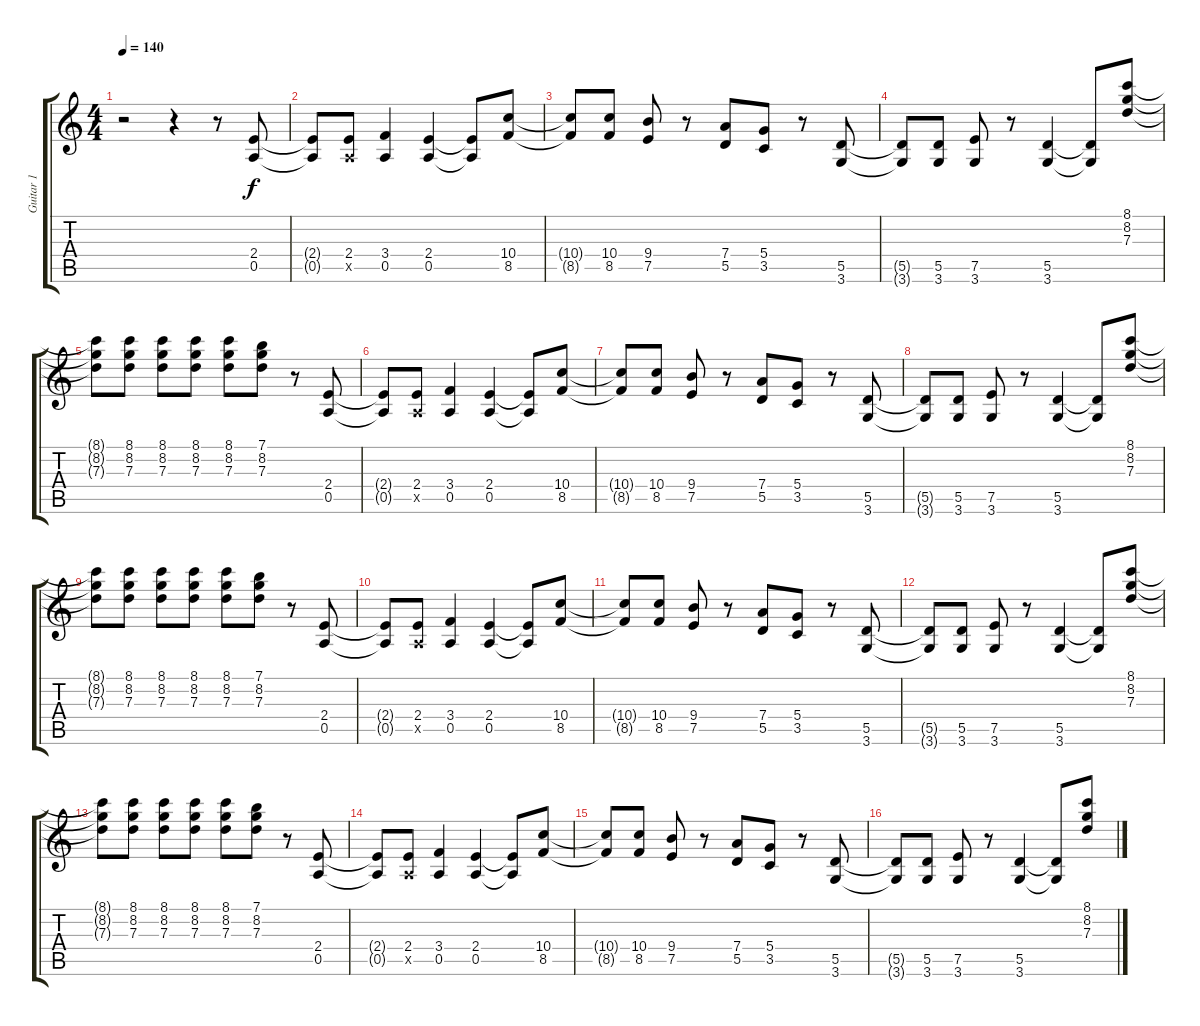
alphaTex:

\track ("Guitar 1" "Guitar 1") {instrument distortionguitar}
\staff {score tabs}
\tuning (E4 B3 G3 D3 A2 E2) {hide}
\ts (4 4)
\tempo 140
\clef g2
\ks c
r.2{dy f instrument distortionguitar} r.4 r.8 (2.4 0.5).8 |
(2.4{t} 0.5{t}).8 (2.4 0.5{x}).8 (3.4 0.5).4 (2.4 0.5).4 (2.4{t} 0.5{t}).8 (10.4 8.5).8 |
(10.4{t} 8.5{t}).8 (10.4 8.5).8 (9.4 7.5).8 r.8 (7.4 5.5).8 (5.4 3.5).8 r.8 (5.5 3.6).8 |
(5.5{t} 3.6{t}).8 (5.5 3.6).8 (7.5 3.6).8 r.8 (5.5 3.6).4 (5.5{t} 3.6{t}).8 (8.1 8.2 7.3).8 |
(8.1{t} 8.2{t} 7.3{t}).8 (8.1 8.2 7.3).8 (8.1 8.2 7.3).8 (8.1 8.2 7.3).8 (8.1 8.2 7.3).8 (7.1 8.2 7.3).8 r.8 (2.4 0.5).8 |
(2.4{t} 0.5{t}).8 (2.4 0.5{x}).8 (3.4 0.5).4 (2.4 0.5).4 (2.4{t} 0.5{t}).8 (10.4 8.5).8 |
(10.4{t} 8.5{t}).8 (10.4 8.5).8 (9.4 7.5).8 r.8 (7.4 5.5).8 (5.4 3.5).8 r.8 (5.5 3.6).8 |
(5.5{t} 3.6{t}).8 (5.5 3.6).8 (7.5 3.6).8 r.8 (5.5 3.6).4 (5.5{t} 3.6{t}).8 (8.1 8.2 7.3).8 |
(8.1{t} 8.2{t} 7.3{t}).8 (8.1 8.2 7.3).8 (8.1 8.2 7.3).8 (8.1 8.2 7.3).8 (8.1 8.2 7.3).8 (7.1 8.2 7.3).8 r.8 (2.4 0.5).8 |
(2.4{t} 0.5{t}).8 (2.4 0.5{x}).8 (3.4 0.5).4 (2.4 0.5).4 (2.4{t} 0.5{t}).8 (10.4 8.5).8 |
(10.4{t} 8.5{t}).8 (10.4 8.5).8 (9.4 7.5).8 r.8 (7.4 5.5).8 (5.4 3.5).8 r.8 (5.5 3.6).8 |
(5.5{t} 3.6{t}).8 (5.5 3.6).8 (7.5 3.6).8 r.8 (5.5 3.6).4 (5.5{t} 3.6{t}).8 (8.1 8.2 7.3).8 |
(8.1{t} 8.2{t} 7.3{t}).8 (8.1 8.2 7.3).8 (8.1 8.2 7.3).8 (8.1 8.2 7.3).8 (8.1 8.2 7.3).8 (7.1 8.2 7.3).8 r.8 (2.4 0.5).8 |
(2.4{t} 0.5{t}).8 (2.4 0.5{x}).8 (3.4 0.5).4 (2.4 0.5).4 (2.4{t} 0.5{t}).8 (10.4 8.5).8 |
(10.4{t} 8.5{t}).8 (10.4 8.5).8 (9.4 7.5).8 r.8 (7.4 5.5).8 (5.4 3.5).8 r.8 (5.5 3.6).8 |
(5.5{t} 3.6{t}).8 (5.5 3.6).8 (7.5 3.6).8 r.8 (5.5 3.6).4 (5.5{t} 3.6{t}).8 (8.1 8.2 7.3).8
